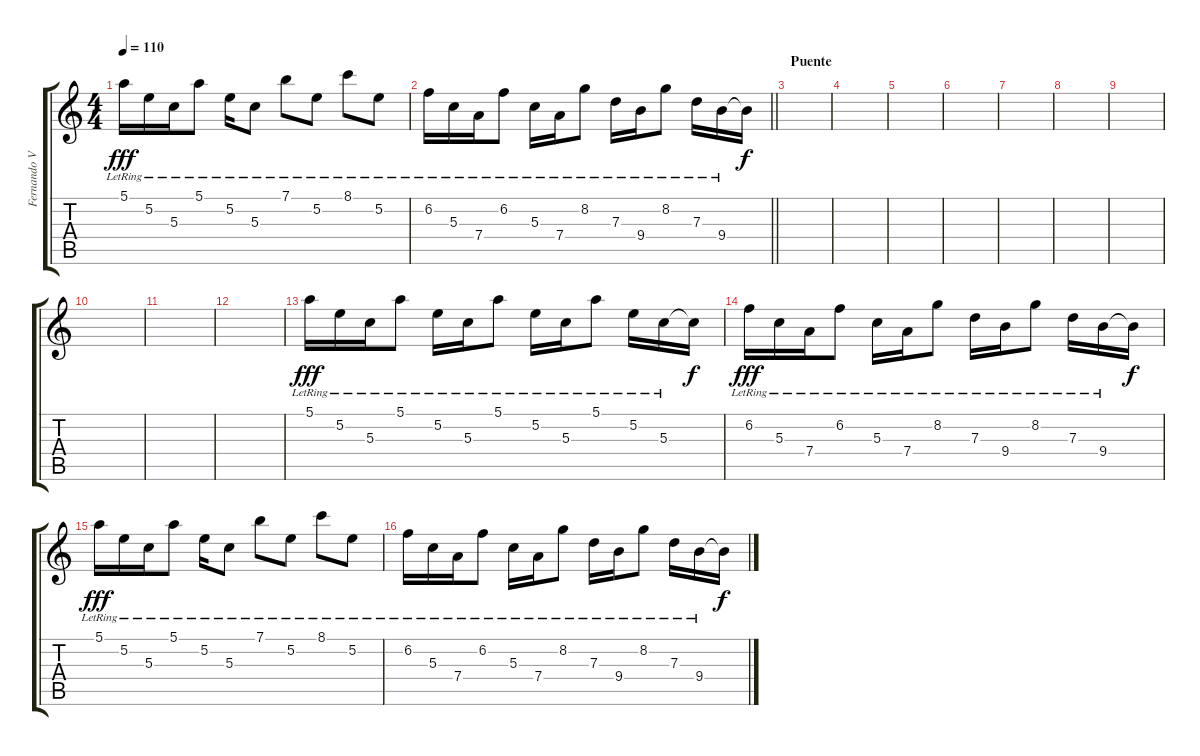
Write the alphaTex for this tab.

\track ("Fernando Vallin" "Fernando V") {instrument electricguitarjazz}
\staff {score tabs}
\tuning (E4 B3 G3 D3 A2 E2) {hide}
\ts (4 4)
\tempo 110
\clef g2
\ks c
5.1{lr}.16{dy fff} 5.2{lr}.16 5.3{lr}.16 5.1{lr}.8 5.2{lr}.16 5.3{lr}.8 7.1{lr}.8 5.2{lr}.8 8.1{lr}.8 5.2{lr}.8 |
\barLineRight lightlight
6.2{lr}.16 5.3{lr}.16 7.4{lr}.16 6.2{lr}.8 5.3{lr}.16 7.4{lr}.16 8.2{lr}.8 7.3{lr}.16 9.4{lr}.16 8.2{lr}.8 7.3{lr}.16 9.4{lr}.16 9.4{t}.16{dy f} |
\section ("" "Puente")
|
|
|
|
|
|
|
|
|
|
5.1{lr}.16{dy fff} 5.2{lr}.16 5.3{lr}.16 5.1{lr}.8 5.2{lr}.16 5.3{lr}.16 5.1{lr}.8 5.2{lr}.16 5.3{lr}.16 5.1{lr}.8 5.2{lr}.16 5.3{lr}.16 5.3{t}.16{dy f} |
6.2{lr}.16{dy fff} 5.3{lr}.16 7.4{lr}.16 6.2{lr}.8 5.3{lr}.16 7.4{lr}.16 8.2{lr}.8 7.3{lr}.16 9.4{lr}.16 8.2{lr}.8 7.3{lr}.16 9.4{lr}.16 9.4{t}.16{dy f} |
5.1{lr}.16{dy fff} 5.2{lr}.16 5.3{lr}.16 5.1{lr}.8 5.2{lr}.16 5.3{lr}.8 7.1{lr}.8 5.2{lr}.8 8.1{lr}.8 5.2{lr}.8 |
6.2{lr}.16 5.3{lr}.16 7.4{lr}.16 6.2{lr}.8 5.3{lr}.16 7.4{lr}.16 8.2{lr}.8 7.3{lr}.16 9.4{lr}.16 8.2{lr}.8 7.3{lr}.16 9.4{lr}.16 9.4{t}.16{dy f}
